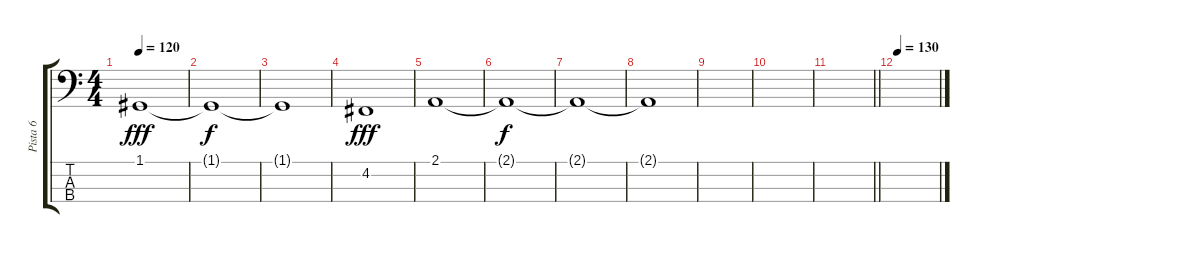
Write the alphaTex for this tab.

\track ("Pista 6" "Pista 6") {instrument choiraahs}
\staff {score tabs}
\tuning (G2 D2 A1 E1) {hide}
\ts (4 4)
\tempo 120
\clef f4
\ks c
1.1.1{dy fff} |
1.1{t}.1{dy f} |
1.1{t}.1 |
4.2.1{dy fff} |
2.1.1 |
2.1{t}.1{dy f} |
2.1{t}.1 |
2.1{t}.1 |
|
|
\barLineRight lightlight
|
\tempo 130
